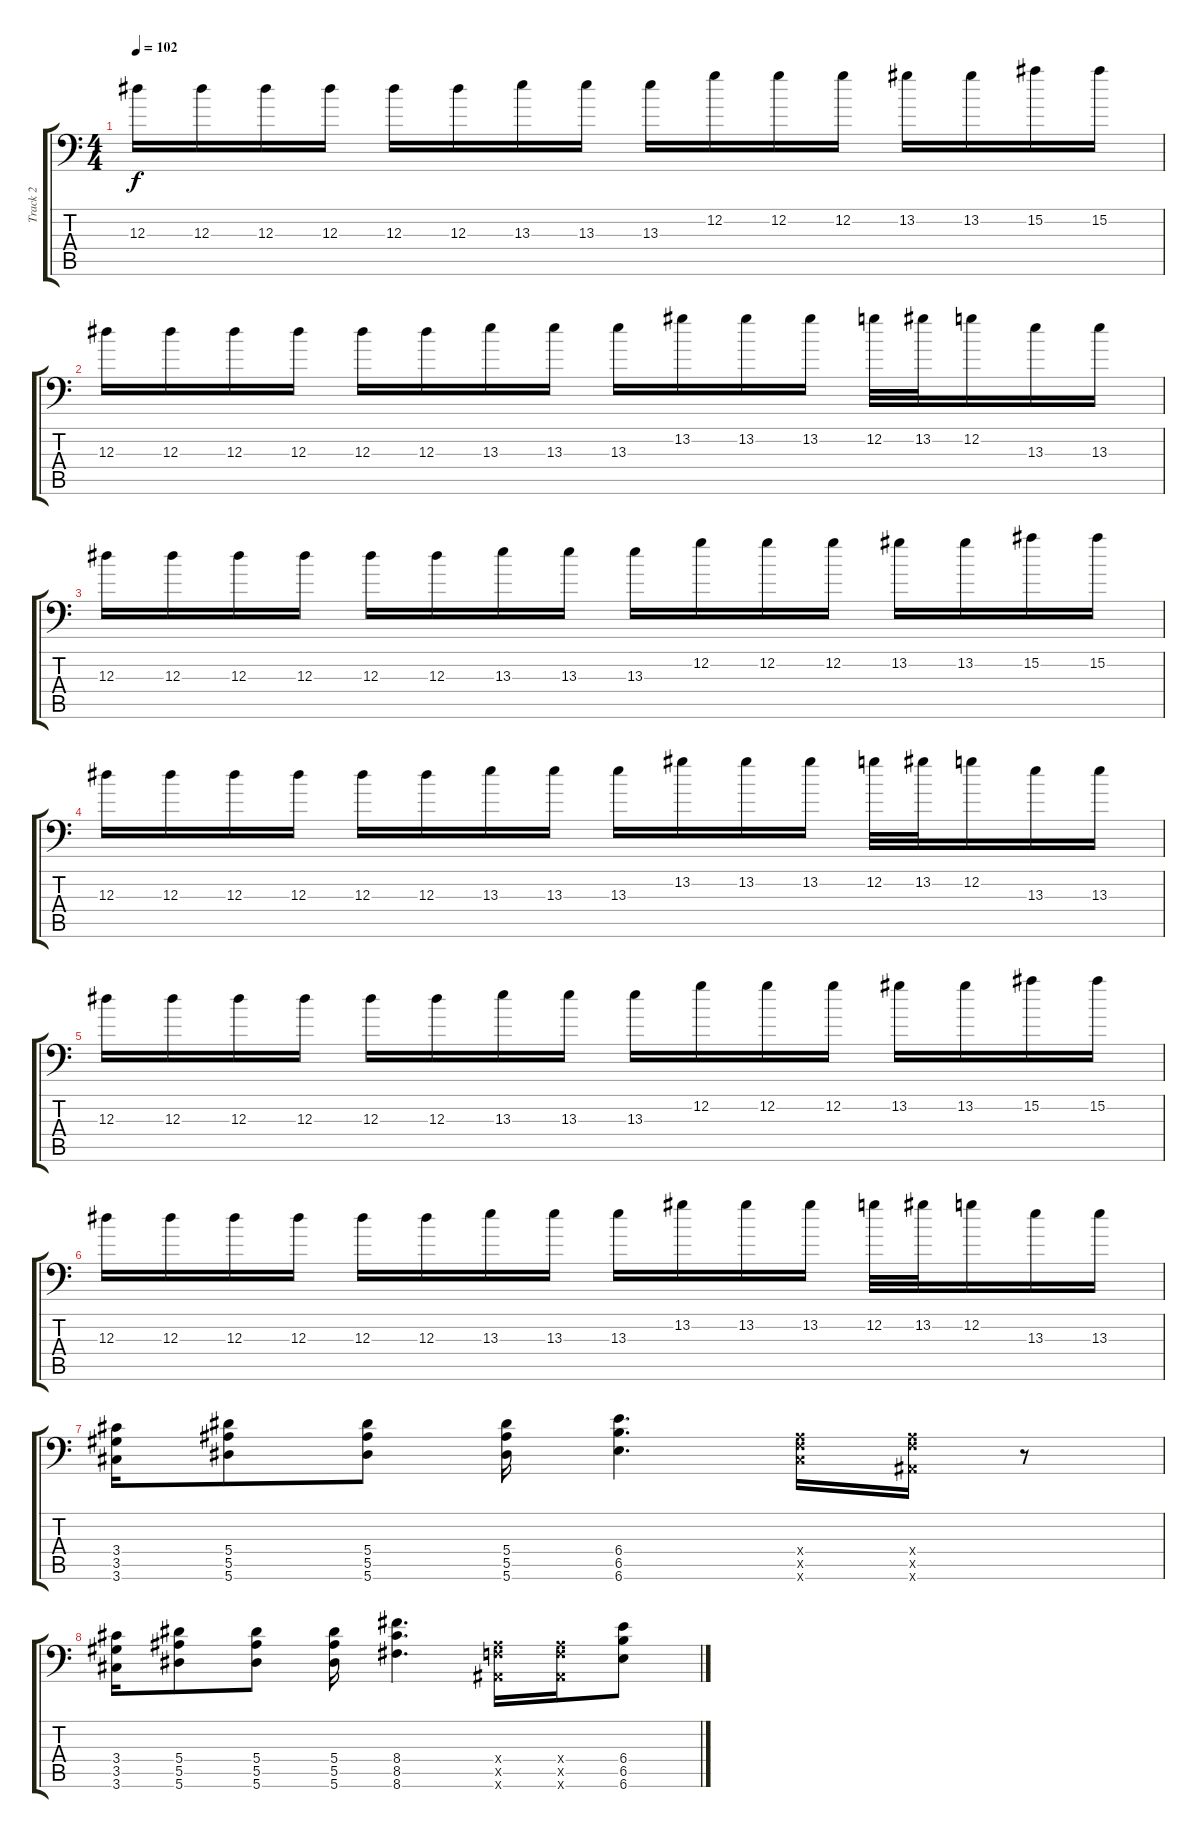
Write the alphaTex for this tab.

\track ("Track 2" "Track 2") {instrument acousticguitarsteel}
\staff {score tabs}
\tuning (C4 G3 Eb3 Bb2 F2 Bb1) {hide}
\ts (4 4)
\tempo 102
\clef f4
\ks c
12.3.16{dy f} 12.3.16 12.3.16 12.3.16 12.3.16 12.3.16 13.3.16 13.3.16 13.3.16 12.2.16 12.2.16 12.2.16 13.2.16 13.2.16 15.2.16 15.2.16 |
12.3.16 12.3.16 12.3.16 12.3.16 12.3.16 12.3.16 13.3.16 13.3.16 13.3.16 13.2.16 13.2.16 13.2.16 12.2.32 13.2.32 12.2.16 13.3.16 13.3.16 |
12.3.16 12.3.16 12.3.16 12.3.16 12.3.16 12.3.16 13.3.16 13.3.16 13.3.16 12.2.16 12.2.16 12.2.16 13.2.16 13.2.16 15.2.16 15.2.16 |
12.3.16 12.3.16 12.3.16 12.3.16 12.3.16 12.3.16 13.3.16 13.3.16 13.3.16 13.2.16 13.2.16 13.2.16 12.2.32 13.2.32 12.2.16 13.3.16 13.3.16 |
12.3.16 12.3.16 12.3.16 12.3.16 12.3.16 12.3.16 13.3.16 13.3.16 13.3.16 12.2.16 12.2.16 12.2.16 13.2.16 13.2.16 15.2.16 15.2.16 |
12.3.16 12.3.16 12.3.16 12.3.16 12.3.16 12.3.16 13.3.16 13.3.16 13.3.16 13.2.16 13.2.16 13.2.16 12.2.32 13.2.32 12.2.16 13.3.16 13.3.16 |
(3.4 3.5 3.6).16 (5.4 5.5 5.6).8 (5.4 5.5 5.6).8 (5.4 5.5 5.6).16 (6.4 6.5 6.6).4{d} (0.4{x} 0.5{x} 3.6{x}).16 (0.4{x} 0.5{x} 0.6{x}).16 r.8 |
(3.4 3.5 3.6).16 (5.4 5.5 5.6).8 (5.4 5.5 5.6).8 (5.4 5.5 5.6).16 (8.4 8.5 8.6).4{d} (0.4{x} 0.5{x} 0.6{x}).16 (0.4{x} 0.5{x} 0.6{x}).16 (6.4 6.5 6.6).8
